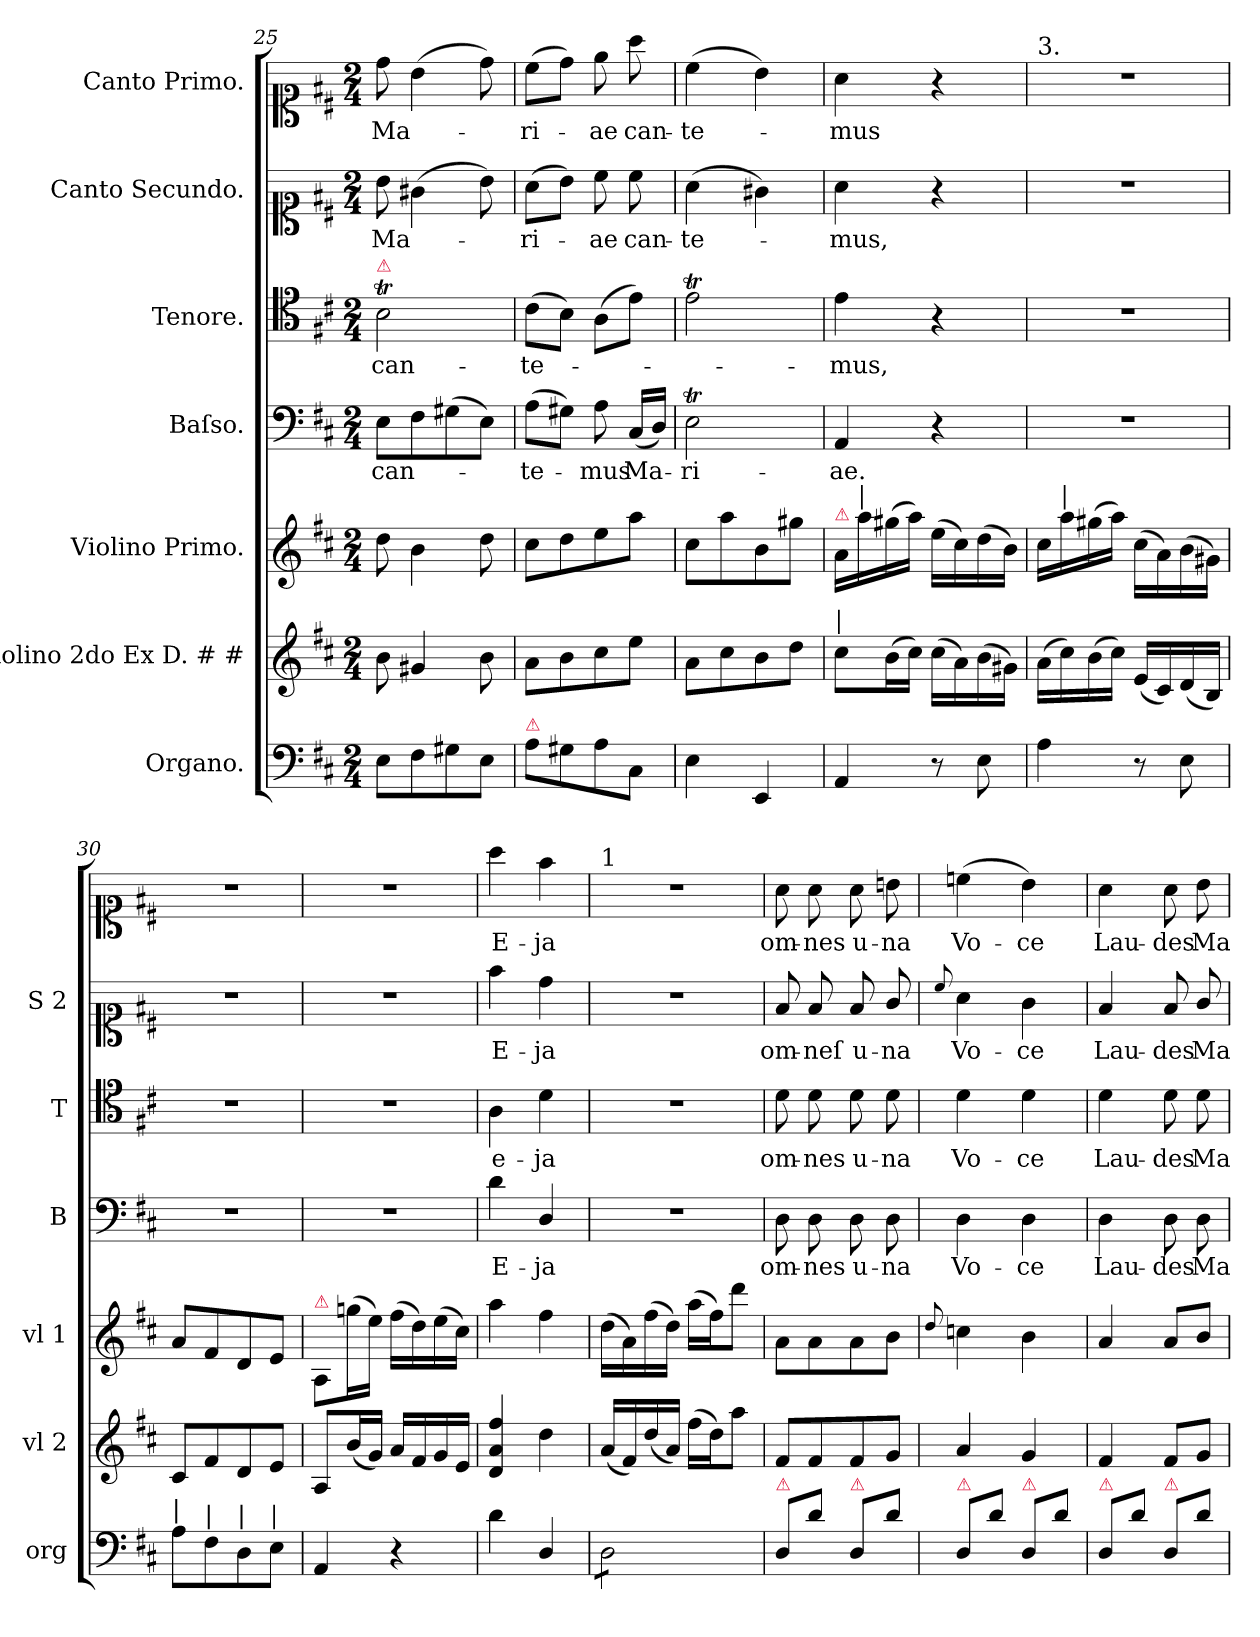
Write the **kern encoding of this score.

**kern	**kern	**kern	**kern	**text	**kern	**text	**kern	**text	**kern	**text
*part7	*part6	*part5	*part4	*part4	*part3	*part3	*part2	*part2	*part1	*part1
*staff7	*staff6	*staff5	*staff4	*staff4	*staff3	*staff3	*staff2	*staff2	*staff1	*staff1
*I"Organo.	*I"Violino 2do Ex D. # #	*I"Violino Primo.	*I"Baſso.	*	*I"Tenore.	*	*I"Canto Secundo.	*	*I"Canto Primo.	*
*I'org	*I'vl 2	*I'vl 1	*I'B	*	*I'T	*	*I'S 2	*	*	*
*clefF4	*clefG2	*clefG2	*clefF4	*	*clefC4	*	*clefC1	*	*clefC1	*
*k[f#c#]	*k[f#c#]	*k[f#c#]	*k[f#c#]	*	*k[f#c#]	*	*k[f#c#]	*	*k[f#c#]	*
*D:	*D:	*D:	*D:	*	*D:	*	*D:	*	*D:	*
*M2/4	*M2/4	*M2/4	*M2/4	*	*M2/4	*	*M2/4	*	*M2/4	*
=25	=25	=25	=25	=25	=25	=25	=25	=25	=25	=25
!	!	!	!	!	!LO:TX:a:color=crimson:t=⚠	!	!	!	!	!
8E\L	8b\	8dd\	8E\L	can-	2BT\	can-	8b\	Ma-	8dd\	Ma-
8F#\	4g#X/	4b\	8F#\	.	.	.	(4g#X\	.	(4b\	.
8G#X\	.	.	(8G#X\	.	.	.	.	.	.	.
8E\J	8b\	8dd\	8E\J)	.	.	.	8b\)	.	8dd\)	.
=26	=26	=26	=26	=26	=26	=26	=26	=26	=26	=26
!LO:TX:a:color=crimson:t=⚠	!	!	!	!	!	!	!	!	!	!
8A\L	8a\L	8cc#\L	(8A\L	-te-	(8c#\L	-te-	(8a\L	-ri-	(8cc#\L	-ri-
8G#X\	8b\	8dd\	8G#X\J)	.	8B\J)	.	8b\J)	.	8dd\J)	.
8A\	8cc#\	8ee\	8A\	-mus	(8A\L	.	8cc#\	-ae	8ee\	-ae
8C#/J	8ee\J	8aa\J	(16C#/LL	Ma-	8e\J)	.	8cc#\	can-	8aa\	can-
.	.	.	16D/JJ)	.	.	.	.	.	.	.
=27	=27	=27	=27	=27	=27	=27	=27	=27	=27	=27
4E\	8a\L	8cc#\L	2ET\	-ri-	2eT\	.	(4a\	-te-	(4cc#\	-te-
.	8cc#\	8aa\	.	.	.	.	.	.	.	.
4EE/	8b\	8b\	.	.	.	.	4g#X\)	.	4b\)	.
.	8dd\J	8gg#X\J	.	.	.	.	.	.	.	.
=28	=28	=28	=28	=28	=28	=28	=28	=28	=28	=28
!	!	!LO:TX:a:color=crimson:t=⚠	!	!	!	!	!	!	!	!
!	!LO:TX:a:t=|	!	!	!	!	!	!	!	!	!
4AA/	8cc#\L	16a/LL	4AA/	-ae.	4e\	-mus,	4a\	-mus,	4a\	-mus
!	!	!LO:TX:a:t=|	!	!	!	!	!	!	!	!
.	.	16aa\	.	.	.	.	.	.	.	.
.	(16b\L	(16gg#X\	.	.	.	.	.	.	.	.
.	16cc#\JJ)	16aa\JJ)	.	.	.	.	.	.	.	.
8r	(16cc#\LL	(16ee\LL	4r	.	4r	.	4r	.	4r	.
.	16a\)	16cc#\)	.	.	.	.	.	.	.	.
8E\	(16b\	(16dd\	.	.	.	.	.	.	.	.
.	16g#X\JJ)	16b\JJ)	.	.	.	.	.	.	.	.
=29	=29	=29	=29	=29	=29	=29	=29	=29	=29	=29
!	!	!	!	!	!	!	!	!	!LO:TX:a:t=3.	!
4A\	(16a\LL	16cc#\LL	2r	.	2r	.	2r	.	2r	.
!	!	!LO:TX:a:t=|	!	!	!	!	!	!	!	!
.	16cc#\)	16aa\	.	.	.	.	.	.	.	.
.	(16b\	(16gg#X\	.	.	.	.	.	.	.	.
.	16cc#\JJ)	16aa\JJ)	.	.	.	.	.	.	.	.
8r	(16e/LL	(16cc#\LL	.	.	.	.	.	.	.	.
.	16c#/)	16a\)	.	.	.	.	.	.	.	.
8E\	(16d/	(16b\	.	.	.	.	.	.	.	.
.	16B/JJ)	16g#X\JJ)	.	.	.	.	.	.	.	.
=30	=30	=30	=30	=30	=30	=30	=30	=30	=30	=30
!LO:TX:a:t=|	!	!	!	!	!	!	!	!	!	!
8A\L	8c#/L	8a/L	2r	.	2r	.	2r	.	2r	.
!LO:TX:a:t=|	!	!	!	!	!	!	!	!	!	!
8F#\	8f#/	8f#/	.	.	.	.	.	.	.	.
!LO:TX:a:t=|	!	!	!	!	!	!	!	!	!	!
8D\	8d/	8d/	.	.	.	.	.	.	.	.
!LO:TX:a:t=|	!	!	!	!	!	!	!	!	!	!
8E\J	8e/J	8e/J	.	.	.	.	.	.	.	.
=31	=31	=31	=31	=31	=31	=31	=31	=31	=31	=31
!	!	!LO:TX:a:color=crimson:t=⚠	!	!	!	!	!	!	!	!
4AA/	8A/L	8A/L	2r	.	2r	.	2r	.	2r	.
.	(16b/L	(16ggn\L	.	.	.	.	.	.	.	.
.	16g/JJ)	16ee\JJ)	.	.	.	.	.	.	.	.
4r	16a/LL	(16ff#\LL	.	.	.	.	.	.	.	.
.	16f#/	16dd\)	.	.	.	.	.	.	.	.
.	16g/	(16ee\	.	.	.	.	.	.	.	.
.	16e/JJ	16cc#\JJ)	.	.	.	.	.	.	.	.
=32	=32	=32	=32	=32	=32	=32	=32	=32	=32	=32
4d\	4d/ 4a/ 4ff#/	4aa\	4d\	E-	4A\	e-	4ff#\	E-	4aa\	E-
4D/	4dd\	4ff#\	4D/	-ja	4d\	-ja	4dd\	-ja	4ff#\	-ja
=33	=33	=33	=33	=33	=33	=33	=33	=33	=33	=33
!	!	!	!	!	!	!	!	!	!LO:TX:a:t=1	!
*tremolo	*	*	*	*	*	*	*	*	*	*
8D\L	(16a/LL	(16dd\LL	2r	.	2r	.	2r	.	2r	.
.	16f#/)	16a\)	.	.	.	.	.	.	.	.
8D\	(16dd/	(16ff#\	.	.	.	.	.	.	.	.
.	16a/JJ)	16dd\JJ)	.	.	.	.	.	.	.	.
8D\	(16ff#\LL	(16aa\LL	.	.	.	.	.	.	.	.
.	16dd\J)	16ff#\J)	.	.	.	.	.	.	.	.
8D\J	8aa\J	8ddd\J	.	.	.	.	.	.	.	.
*Xtremolo	*	*	*	*	*	*	*	*	*	*
=34	=34	=34	=34	=34	=34	=34	=34	=34	=34	=34
!LO:TX:a:color=crimson:t=⚠	!	!	!	!	!	!	!	!	!	!
8D/L	8f#/L	8a\L	8D\	om-	8d\	om-	8f#/	om-	8a\	om-
8d\J	8f#/	8a\	8D\	-nes	8d\	-nes	8f#/	-neſ	8a\	-nes
!LO:TX:a:color=crimson:t=⚠	!	!	!	!	!	!	!	!	!	!
8D/L	8f#/	8a\	8D\	u-	8d\	u-	8f#/	u-	8a\	u-
8d\J	8g/J	8b\J	8D\	-na	8d\	-na	8g/	-na	8bn\	-na
=35	=35	=35	=35	=35	=35	=35	=35	=35	=35	=35
.	.	8qqdd/	.	.	.	.	8qqcc#/	.	.	.
!LO:TX:a:color=crimson:t=⚠	!	!	!	!	!	!	!	!	!	!
8D/L	4a/	4ccn\	4D\	Vo-	4d\	Vo-	4a\	Vo-	(4ccn\	Vo-
8d\J	.	.	.	.	.	.	.	.	.	.
!LO:TX:a:color=crimson:t=⚠	!	!	!	!	!	!	!	!	!	!
8D/L	4g/	4b\	4D\	-ce	4d\	-ce	4g\	-ce	4b\)	-ce
8d\J	.	.	.	.	.	.	.	.	.	.
=36	=36	=36	=36	=36	=36	=36	=36	=36	=36	=36
!LO:TX:a:color=crimson:t=⚠	!	!	!	!	!	!	!	!	!	!
8D/L	4f#/	4a/	4D\	Lau-	4d\	Lau-	4f#/	Lau-	4a\	Lau-
8d\J	.	.	.	.	.	.	.	.	.	.
!LO:TX:a:color=crimson:t=⚠	!	!	!	!	!	!	!	!	!	!
8D/L	8f#/L	8a/L	8D\	-des	8d\	-des	8f#/	-des	8a\	-des
8d\J	8g/J	8b/J	8D\	Ma-	8d\	Ma-	8g/	Ma-	8b\	Ma-
=	=	=	=	=	=	=	=	=	=	=
*-	*-	*-	*-	*-	*-	*-	*-	*-	*-	*-
